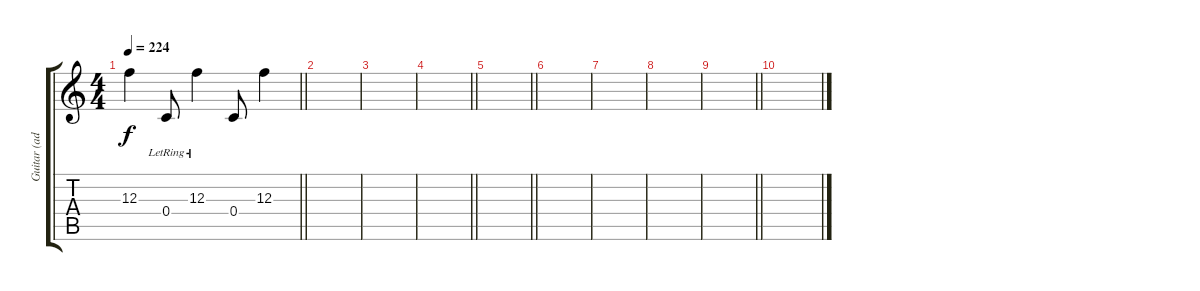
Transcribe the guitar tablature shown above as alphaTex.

\track ("Guitar (add.)" "Guitar (ad") {instrument overdrivenguitar}
\staff {score tabs}
\tuning (D4 A3 F3 C3 G2 C2) {hide}
\ts (4 4)
\tempo 224
\clef g2
\barLineRight lightlight
\ks c
12.3{t}.4{dy f} 0.4{lr}.8 12.3{lr}.4 0.4.8 12.3.4 |
\section ("" " ")
|
|
\barLineRight lightlight
|
\barLineRight lightlight
|
|
|
|
\barLineRight lightlight
|
\section ("" " ")
